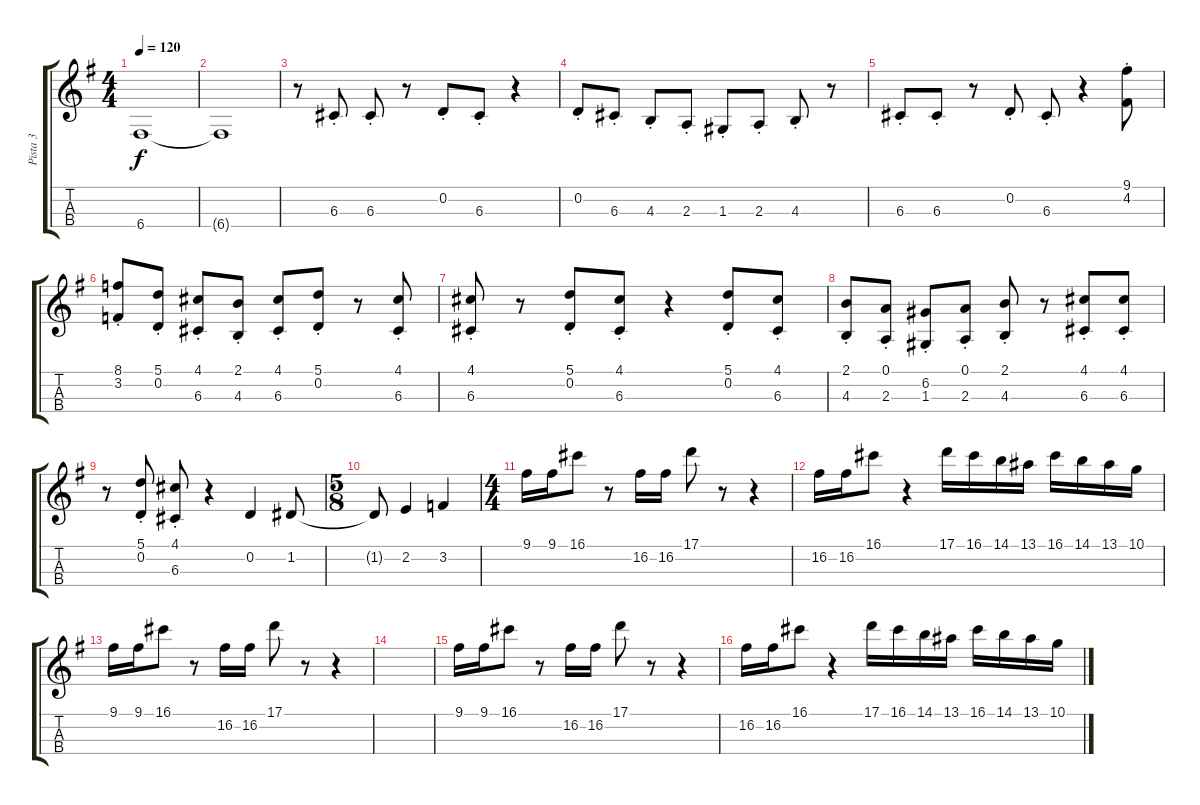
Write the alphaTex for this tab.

\track ("Pista 3" "Pista 3") {instrument stringensemble1}
\staff {score tabs}
\tuning (A4 D4 G3 C3) {hide}
\ts (4 4)
\tempo 120
\clef g2
\ks g
6.4.1{dy f} |
6.4{t}.1{volume 5} |
r.8{volume 14} 6.3{st}.8 6.3{st}.8 r.8 0.2{st}.8 6.3{st}.8 r.4 |
0.2{st}.8 6.3{st}.8 4.3{st}.8 2.3{st}.8 1.3{st}.8 2.3{st}.8 4.3{st}.8 r.8 |
6.3{st}.8 6.3{st}.8 r.8 0.2{st}.8 6.3{st}.8 r.4 (9.1{st} 4.2{st}).8 |
(8.1{st} 3.2{st}).8 (5.1{st} 0.2{st}).8 (4.1{st} 6.3{st}).8 (2.1{st} 4.3{st}).8 (4.1{st} 6.3{st}).8 (5.1{st} 0.2{st}).8 r.8 (4.1{st} 6.3{st}).8 |
(4.1{st} 6.3{st}).8 r.8 (5.1{st} 0.2{st}).8 (4.1{st} 6.3{st}).8 r.4 (5.1{st} 0.2{st}).8 (4.1{st} 6.3{st}).8 |
(2.1{st} 4.3{st}).8 (0.1{st} 2.3{st}).8 (6.2{st} 1.3{st}).8 (0.1{st} 2.3{st}).8 (2.1{st} 4.3{st}).8 r.8 (4.1{st} 6.3{st}).8 (4.1{st} 6.3{st}).8 |
r.8 (5.1{st} 0.2{st}).8 (4.1{st} 6.3{st}).8 r.4 0.2.4 1.2.8 |
\ts (5 8)
1.2{t}.8 2.2.4 3.2.4 |
\ts (4 4)
9.1.16 9.1.16 16.1.8 r.8 16.2.16 16.2.16 17.1.8 r.8 r.4 |
16.2.16 16.2.16 16.1.8 r.4 17.1.16 16.1.16 14.1.16 13.1.16 16.1.16 14.1.16 13.1.16 10.1.16 |
9.1.16 9.1.16 16.1.8 r.8 16.2.16 16.2.16 17.1.8 r.8 r.4 |
|
9.1.16 9.1.16 16.1.8 r.8 16.2.16 16.2.16 17.1.8 r.8 r.4 |
16.2.16 16.2.16 16.1.8 r.4 17.1.16 16.1.16 14.1.16 13.1.16 16.1.16 14.1.16 13.1.16 10.1.16
